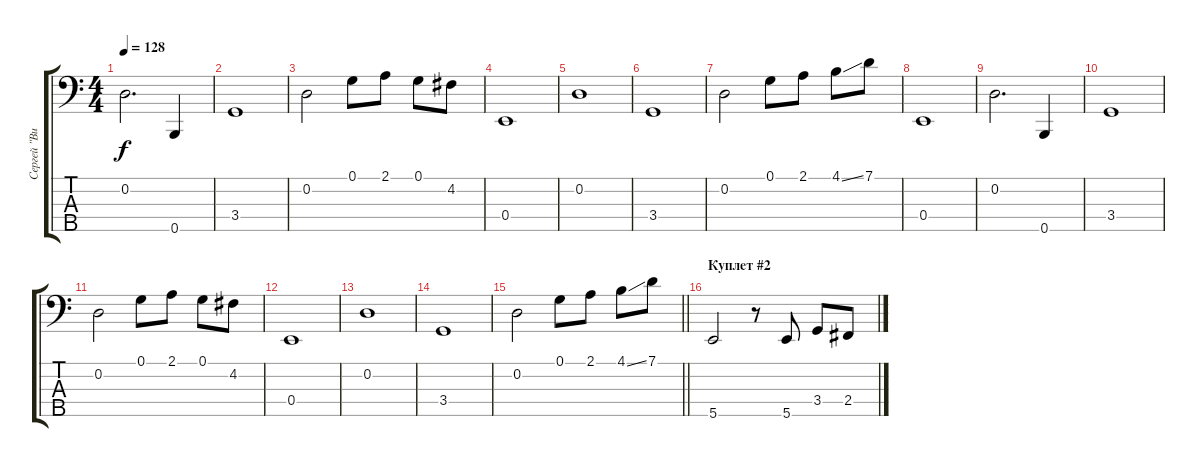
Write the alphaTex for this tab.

\track ("Сергей \"Викинг\" Цаплин" "Сергей \"Ви") {instrument electricbassfinger}
\staff {score tabs}
\tuning (G2 D2 A1 E1 B0) {hide}
\ts (4 4)
\tempo 128
\clef f4
\ks c
0.2.2{d dy f} 0.5.4 |
3.4.1 |
0.2.2 0.1.8 2.1.8 0.1.8 4.2.8 |
0.4.1 |
0.2.1 |
3.4.1 |
0.2.2 0.1.8 2.1.8 4.1{ss}.8 7.1.8 |
0.4.1 |
0.2.2{d} 0.5.4 |
3.4.1 |
0.2.2 0.1.8 2.1.8 0.1.8 4.2.8 |
0.4.1 |
0.2.1 |
3.4.1 |
\barLineRight lightlight
0.2.2 0.1.8 2.1.8 4.1{ss}.8 7.1.8 |
\section ("" "Куплет #2")
5.5.2 r.8 5.5.8 3.4.8 2.4.8
